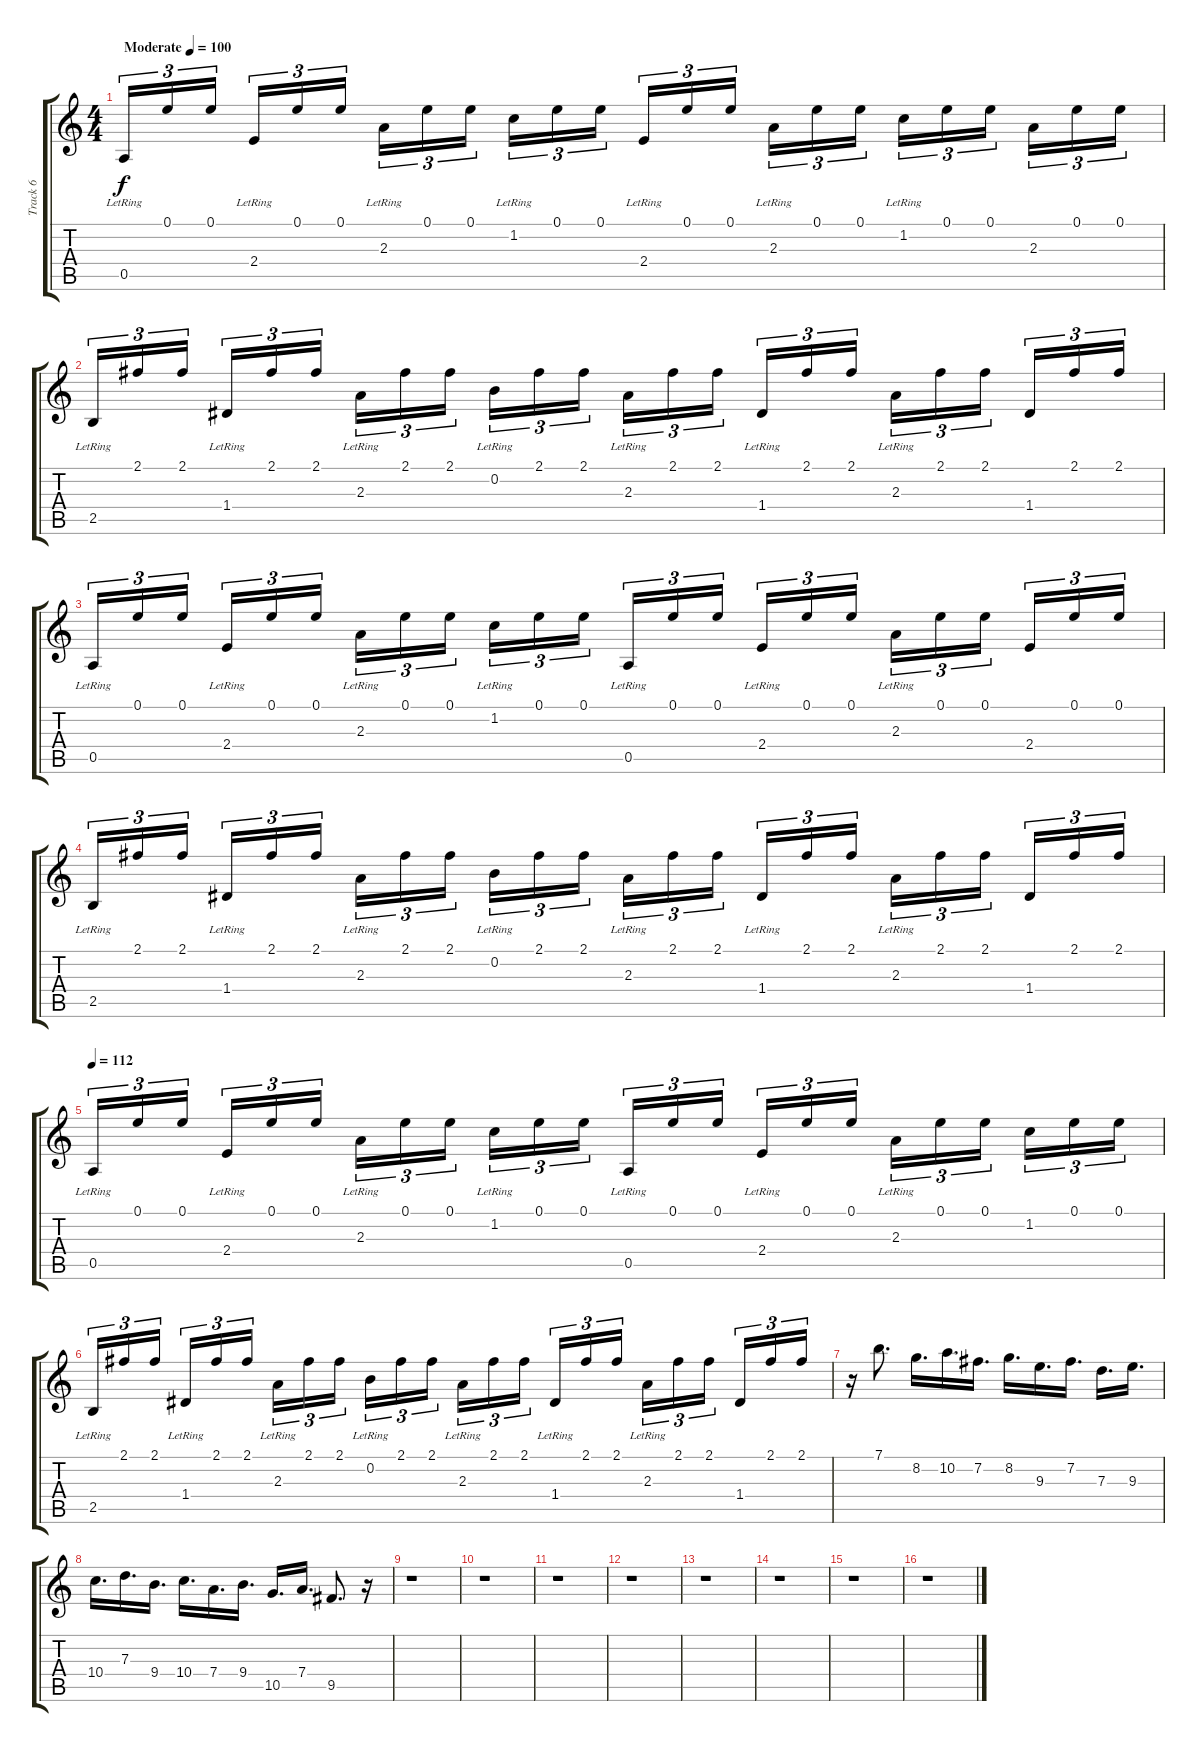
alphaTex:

\track ("Track 6" "Track 6") {instrument acousticguitarnylon}
\staff {score tabs}
\tuning (E4 B3 G3 D3 A2 E2) {hide}
\ts (4 4)
\tempo (100 "Moderate")
\clef g2
\ks c
0.5{lr}.16{tu (3 2) dy f instrument acousticguitarnylon} 0.1.16{tu (3 2)} 0.1.16{tu (3 2) beam splitsecondary} 2.4{lr}.16{tu (3 2)} 0.1.16{tu (3 2)} 0.1.16{tu (3 2)} 2.3{lr}.16{tu (3 2)} 0.1.16{tu (3 2)} 0.1.16{tu (3 2) beam splitsecondary} 1.2{lr}.16{tu (3 2)} 0.1.16{tu (3 2)} 0.1.16{tu (3 2)} 2.4{lr}.16{tu (3 2)} 0.1.16{tu (3 2)} 0.1.16{tu (3 2) beam splitsecondary} 2.3{lr}.16{tu (3 2)} 0.1.16{tu (3 2)} 0.1.16{tu (3 2)} 1.2{lr}.16{tu (3 2)} 0.1.16{tu (3 2)} 0.1.16{tu (3 2) beam splitsecondary} 2.3.16{tu (3 2)} 0.1.16{tu (3 2)} 0.1.16{tu (3 2)} |
2.5{lr}.16{tu (3 2)} 2.1.16{tu (3 2)} 2.1.16{tu (3 2) beam splitsecondary} 1.4{lr}.16{tu (3 2)} 2.1.16{tu (3 2)} 2.1.16{tu (3 2)} 2.3{lr}.16{tu (3 2)} 2.1.16{tu (3 2)} 2.1.16{tu (3 2) beam splitsecondary} 0.2{lr}.16{tu (3 2)} 2.1.16{tu (3 2)} 2.1.16{tu (3 2)} 2.3{lr}.16{tu (3 2)} 2.1.16{tu (3 2)} 2.1.16{tu (3 2) beam splitsecondary} 1.4{lr}.16{tu (3 2)} 2.1.16{tu (3 2)} 2.1.16{tu (3 2)} 2.3{lr}.16{tu (3 2)} 2.1.16{tu (3 2)} 2.1.16{tu (3 2) beam splitsecondary} 1.4.16{tu (3 2)} 2.1.16{tu (3 2)} 2.1.16{tu (3 2)} |
0.5{lr}.16{tu (3 2)} 0.1.16{tu (3 2)} 0.1.16{tu (3 2) beam splitsecondary} 2.4{lr}.16{tu (3 2)} 0.1.16{tu (3 2)} 0.1.16{tu (3 2)} 2.3{lr}.16{tu (3 2)} 0.1.16{tu (3 2)} 0.1.16{tu (3 2) beam splitsecondary} 1.2{lr}.16{tu (3 2)} 0.1.16{tu (3 2)} 0.1.16{tu (3 2)} 0.5{lr}.16{tu (3 2)} 0.1.16{tu (3 2)} 0.1.16{tu (3 2) beam splitsecondary} 2.4{lr}.16{tu (3 2)} 0.1.16{tu (3 2)} 0.1.16{tu (3 2)} 2.3{lr}.16{tu (3 2)} 0.1.16{tu (3 2)} 0.1.16{tu (3 2) beam splitsecondary} 2.4.16{tu (3 2)} 0.1.16{tu (3 2)} 0.1.16{tu (3 2)} |
2.5{lr}.16{tu (3 2)} 2.1.16{tu (3 2)} 2.1.16{tu (3 2) beam splitsecondary} 1.4{lr}.16{tu (3 2)} 2.1.16{tu (3 2)} 2.1.16{tu (3 2)} 2.3{lr}.16{tu (3 2)} 2.1.16{tu (3 2)} 2.1.16{tu (3 2) beam splitsecondary} 0.2{lr}.16{tu (3 2)} 2.1.16{tu (3 2)} 2.1.16{tu (3 2)} 2.3{lr}.16{tu (3 2)} 2.1.16{tu (3 2)} 2.1.16{tu (3 2) beam splitsecondary} 1.4{lr}.16{tu (3 2)} 2.1.16{tu (3 2)} 2.1.16{tu (3 2)} 2.3{lr}.16{tu (3 2)} 2.1.16{tu (3 2)} 2.1.16{tu (3 2) beam splitsecondary} 1.4.16{tu (3 2)} 2.1.16{tu (3 2)} 2.1.16{tu (3 2)} |
\tempo 112
0.5{lr}.16{tu (3 2)} 0.1.16{tu (3 2)} 0.1.16{tu (3 2) beam splitsecondary} 2.4{lr}.16{tu (3 2)} 0.1.16{tu (3 2)} 0.1.16{tu (3 2)} 2.3{lr}.16{tu (3 2)} 0.1.16{tu (3 2)} 0.1.16{tu (3 2) beam splitsecondary} 1.2{lr}.16{tu (3 2)} 0.1.16{tu (3 2)} 0.1.16{tu (3 2)} 0.5{lr}.16{tu (3 2)} 0.1.16{tu (3 2)} 0.1.16{tu (3 2) beam splitsecondary} 2.4{lr}.16{tu (3 2)} 0.1.16{tu (3 2)} 0.1.16{tu (3 2)} 2.3{lr}.16{tu (3 2)} 0.1.16{tu (3 2)} 0.1.16{tu (3 2) beam splitsecondary} 1.2.16{tu (3 2)} 0.1.16{tu (3 2)} 0.1.16{tu (3 2)} |
2.5{lr}.16{tu (3 2)} 2.1.16{tu (3 2)} 2.1.16{tu (3 2) beam splitsecondary} 1.4{lr}.16{tu (3 2)} 2.1.16{tu (3 2)} 2.1.16{tu (3 2)} 2.3{lr}.16{tu (3 2)} 2.1.16{tu (3 2)} 2.1.16{tu (3 2) beam splitsecondary} 0.2{lr}.16{tu (3 2)} 2.1.16{tu (3 2)} 2.1.16{tu (3 2)} 2.3{lr}.16{tu (3 2)} 2.1.16{tu (3 2)} 2.1.16{tu (3 2) beam splitsecondary} 1.4{lr}.16{tu (3 2)} 2.1.16{tu (3 2)} 2.1.16{tu (3 2)} 2.3{lr}.16{tu (3 2)} 2.1.16{tu (3 2)} 2.1.16{tu (3 2) beam splitsecondary} 1.4.16{tu (3 2)} 2.1.16{tu (3 2)} 2.1.16{tu (3 2)} |
r.16 7.1.8{d} 8.2.16{d} 10.2.16{d} 7.2.16{d} 8.2.16{d} 9.3.16{d} 7.2.16{d} 7.3.16{d} 9.3.16{d} |
10.4.16{d} 7.3.16{d} 9.4.16{d} 10.4.16{d} 7.4.16{d} 9.4.16{d} 10.5.16{d} 7.4.16{d} 9.5.8{d} r.16 |
r.1 |
r.1 |
r.1 |
r.1 |
r.1 |
r.1 |
r.1 |
r.1
